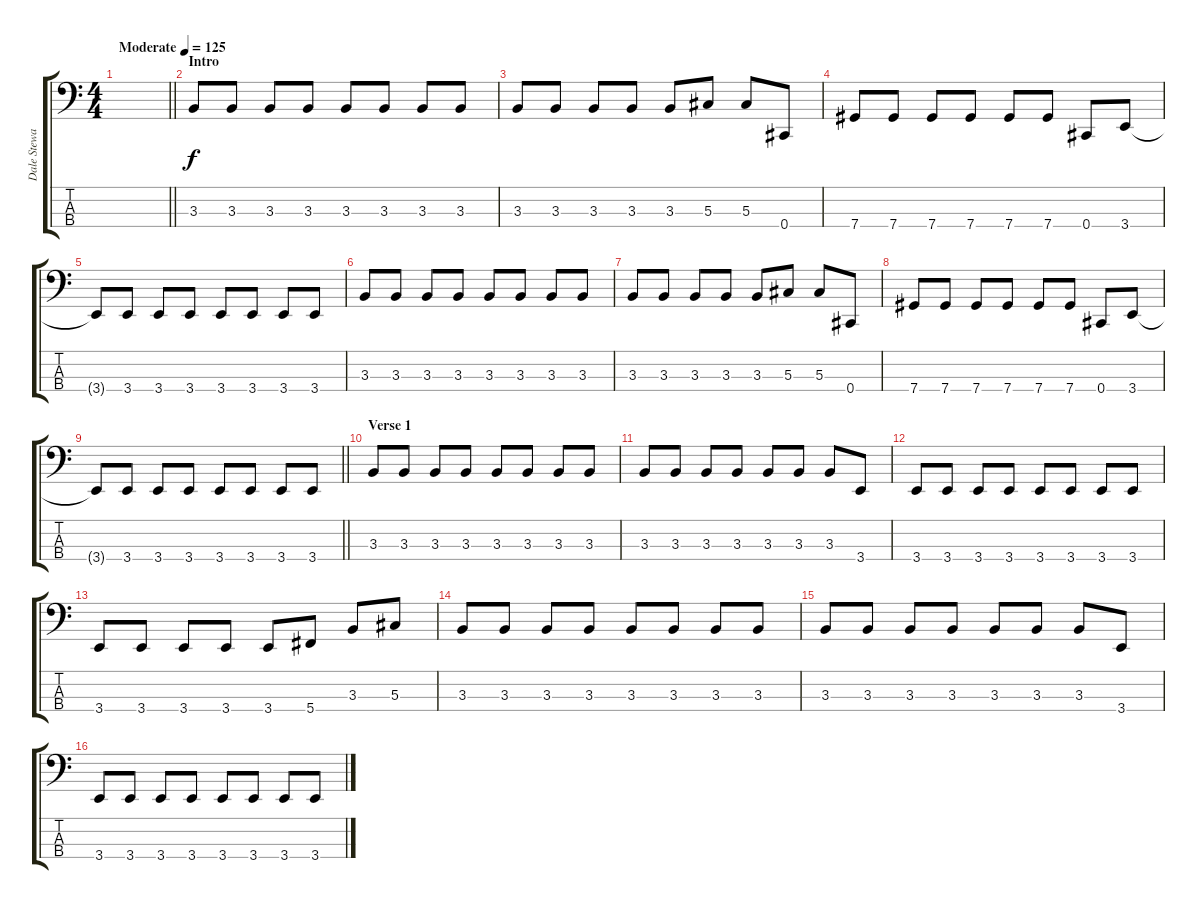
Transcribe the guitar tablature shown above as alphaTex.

\track ("Dale Stewart - Bass" "Dale Stewa") {instrument electricbasspick}
\staff {score tabs}
\tuning (Gb2 Db2 Ab1 Db1) {hide}
\ts (4 4)
\tempo (125 "Moderate")
\clef f4
\barLineRight lightlight
\ks c
|
\section ("" "Intro")
3.3.8 3.3.8 3.3.8 3.3.8 3.3.8 3.3.8 3.3.8 3.3.8 |
3.3.8 3.3.8 3.3.8 3.3.8 3.3.8 5.3.8 5.3.8 0.4.8 |
7.4.8 7.4.8 7.4.8 7.4.8 7.4.8 7.4.8 0.4.8 3.4.8 |
3.4{t}.8 3.4.8 3.4.8 3.4.8 3.4.8 3.4.8 3.4.8 3.4.8 |
3.3.8 3.3.8 3.3.8 3.3.8 3.3.8 3.3.8 3.3.8 3.3.8 |
3.3.8 3.3.8 3.3.8 3.3.8 3.3.8 5.3.8 5.3.8 0.4.8 |
7.4.8 7.4.8 7.4.8 7.4.8 7.4.8 7.4.8 0.4.8 3.4.8 |
\barLineRight lightlight
3.4{t}.8 3.4.8 3.4.8 3.4.8 3.4.8 3.4.8 3.4.8 3.4.8 |
\section ("" "Verse 1")
3.3.8 3.3.8 3.3.8 3.3.8 3.3.8 3.3.8 3.3.8 3.3.8 |
3.3.8 3.3.8 3.3.8 3.3.8 3.3.8 3.3.8 3.3.8 3.4.8 |
3.4.8 3.4.8 3.4.8 3.4.8 3.4.8 3.4.8 3.4.8 3.4.8 |
3.4.8 3.4.8 3.4.8 3.4.8 3.4.8 5.4.8 3.3.8 5.3.8 |
3.3.8 3.3.8 3.3.8 3.3.8 3.3.8 3.3.8 3.3.8 3.3.8 |
3.3.8 3.3.8 3.3.8 3.3.8 3.3.8 3.3.8 3.3.8 3.4.8 |
3.4.8 3.4.8 3.4.8 3.4.8 3.4.8 3.4.8 3.4.8 3.4.8
